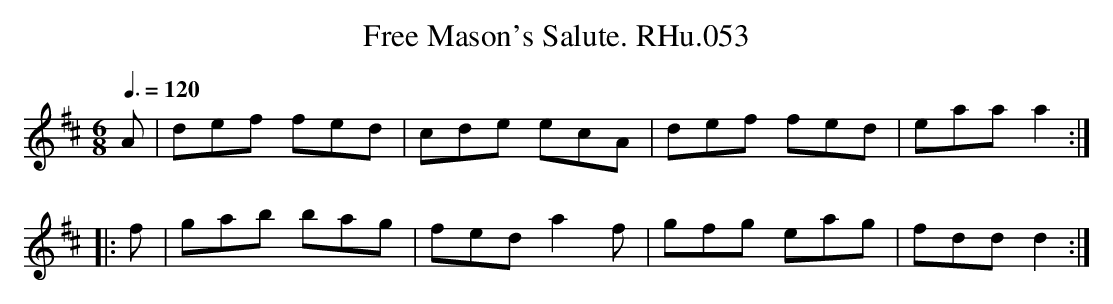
X:1
T:Free Mason's Salute. RHu.053
L:1/8
M:6/8
Q:3/8=120
K:D
A|def fed|cde ecA|def fed|eaa a2::!
f|gab bag|fed a2f|gfg eag|fddd2:|
